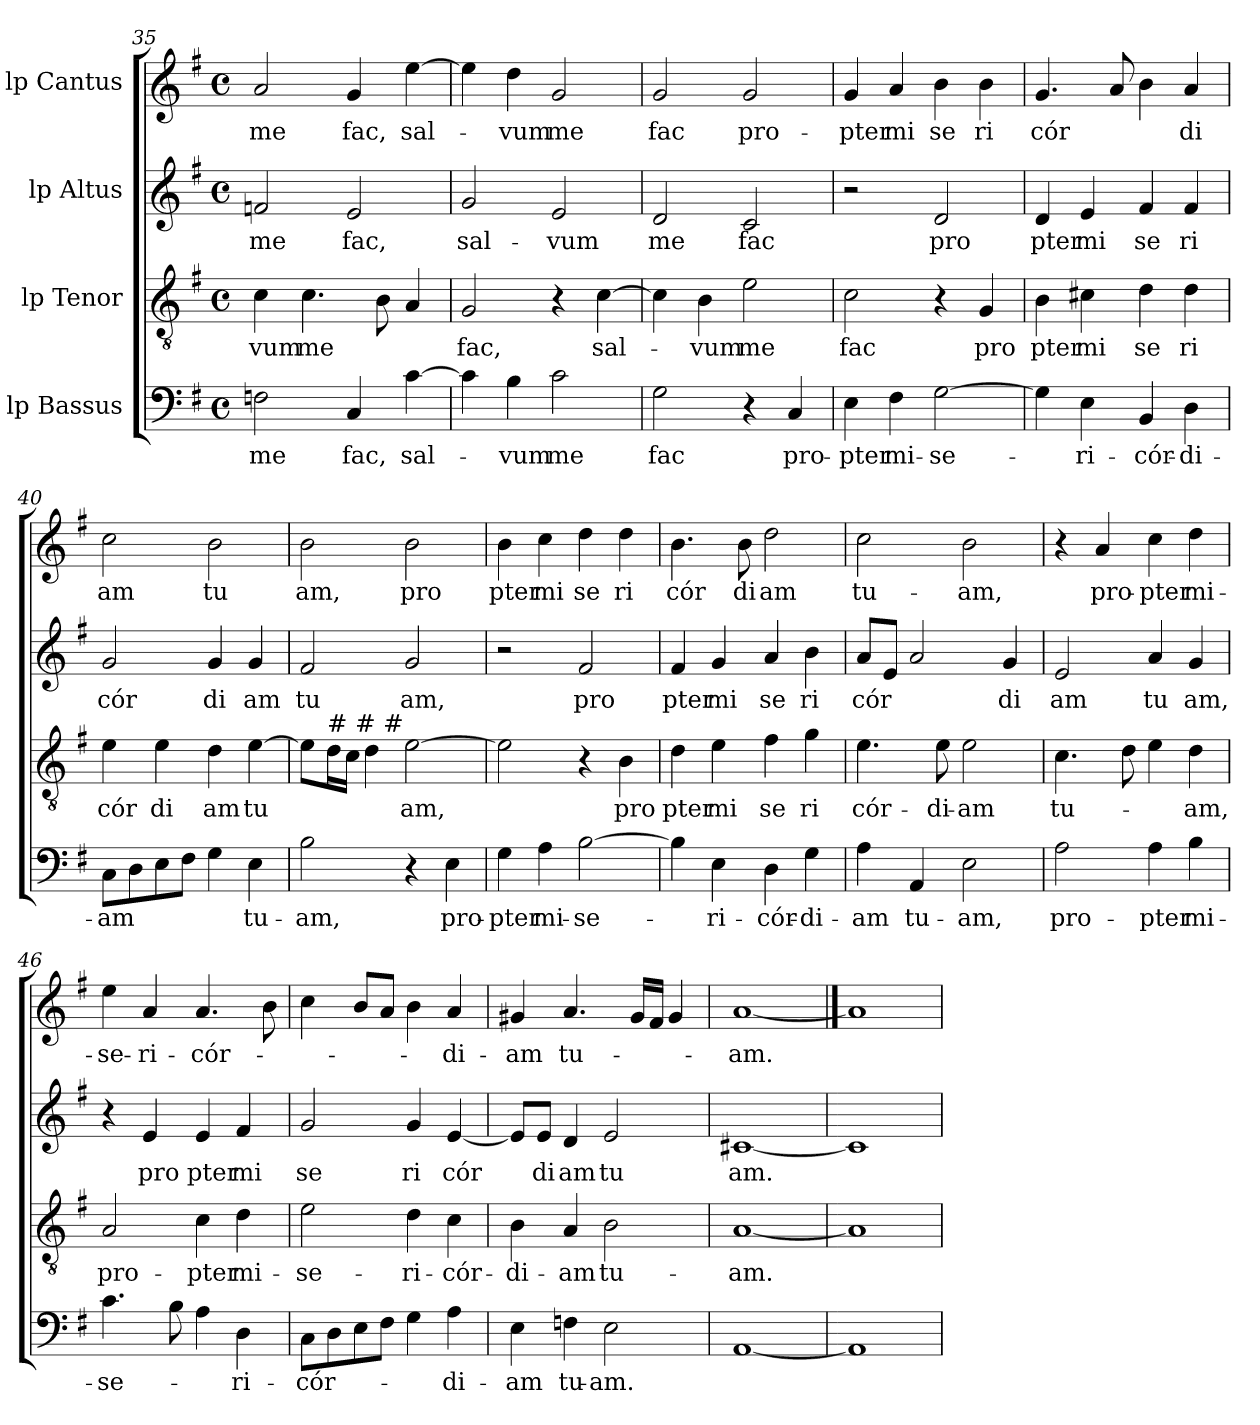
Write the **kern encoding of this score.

**kern	**text	**kern	**text	**kern	**text	**kern	**text
*part4	*part4	*part3	*part3	*part2	*part2	*part1	*part1
*staff4	*staff4	*staff3	*staff3	*staff2	*staff2	*staff1	*staff1
*I"lp Bassus	*	*I"lp Tenor	*	*I"lp Altus	*	*I"lp Cantus	*
*clefF4	*	*clefGv2	*	*clefG2	*	*clefG2	*
*k[f#]	*	*k[f#]	*	*k[f#]	*	*k[f#]	*
*G:	*	*G:	*	*G:	*	*G:	*
*M4/4	*	*M4/4	*	*M4/4	*	*M4/4	*
*met(c)	*	*met(c)	*	*met(c)	*	*met(c)	*
=35	=35	=35	=35	=35	=35	=35	=35
!	!LO:LY:b:cj	!	!LO:LY:b:cj	!	!LO:LY:b:cj	!	!LO:LY:b:cj
2Fn\	me	4c\	-vum	2fn/	me	2a/	me
!	!	!	!LO:LY:b	!	!	!	!
.	.	4.c\	me	.	.	.	.
!	!LO:LY:b:cj	!	!	!	!LO:LY:b:cj	!	!LO:LY:b:cj
4C/	fac,	.	.	2e/	fac,	4g/	fac,
.	.	8B\	.	.	.	.	.
!	!LO:LY:b:cj	!	!	!	!	!	!LO:LY:b:cj
[>4c\	sal-	4A/	.	.	.	[>4ee\	sal-
=36	=36	=36	=36	=36	=36	=36	=36
!	!	!	!LO:LY:b:cj	!	!LO:LY:b:cj	!	!
4c\]	.	2G/	fac,	2g/	sal-	4ee\]	.
!	!LO:LY:b:cj	!	!	!	!	!	!LO:LY:b:cj
4B\	-vum	.	.	.	.	4dd\	-vum
!	!LO:LY:b:cj	!	!	!	!LO:LY:b:cj	!	!LO:LY:b:cj
2c\	me	4r	.	2e/	-vum	2g/	me
!	!	!	!LO:LY:b:cj	!	!	!	!
.	.	[>4c\	sal-	.	.	.	.
=37	=37	=37	=37	=37	=37	=37	=37
!	!LO:LY:b:cj	!	!	!	!LO:LY:b:cj	!	!LO:LY:b:cj
2G\	fac	4c\]	.	2d/	me	2g/	fac
!	!	!	!LO:LY:b:cj	!	!	!	!
.	.	4B\	-vum	.	.	.	.
!	!	!	!LO:LY:b:cj	!	!LO:LY:b:cj	!	!LO:LY:b:cj
4r	.	2e\	me	2c/	fac	2g/	pro-
!	!LO:LY:b:cj	!	!	!	!	!	!
4C/	pro-	.	.	.	.	.	.
!!LO:LB:g=z
=38	=38	=38	=38	=38	=38	=38	=38
!	!LO:LY:b:cj	!	!LO:LY:b:cj	!	!	!	!LO:LY:b:cj
4E\	-pter	2c\	fac	2r	.	4g/	-pter
!	!LO:LY:b:cj	!	!	!	!	!	!LO:LY:b:cj
4F#\	mi-	.	.	.	.	4a/	mi
!	!LO:LY:b:cj	!	!	!	!LO:LY:b:cj	!	!LO:LY:b:cj
[>2G\	-se-	4r	.	2d/	pro	4b\	se
!	!	!	!LO:LY:b:cj	!	!	!	!LO:LY:b:cj
.	.	4G/	pro	.	.	4b\	ri
=39	=39	=39	=39	=39	=39	=39	=39
!	!	!	!LO:LY:b:cj	!	!LO:LY:b:cj	!	!LO:LY:b
4G\]	.	4B\	pter	4d/	pter	4.g/	cór
!	!LO:LY:b:cj	!	!LO:LY:b:cj	!	!LO:LY:b:cj	!	!
4E\	-ri-	4c#X\	mi	4e/	mi	.	.
.	.	.	.	.	.	8a/	.
!	!LO:LY:b:cj	!	!LO:LY:b:cj	!	!LO:LY:b:cj	!	!
4BB/	-cór-	4d\	se	4f#/	se	4b\	.
!	!LO:LY:b:cj	!	!LO:LY:b:cj	!	!LO:LY:b:cj	!	!LO:LY:b:cj
4D\	-di-	4d\	ri	4f#/	ri	4a/	di
=40	=40	=40	=40	=40	=40	=40	=40
!	!LO:LY:b	!	!LO:LY:b:cj	!	!LO:LY:b:cj	!	!LO:LY:b:cj
8C\L	-am	4e\	cór	2g/	cór	2cc\	am
8D\	.	.	.	.	.	.	.
!	!	!	!LO:LY:b:cj	!	!	!	!
8E\	.	4e\	di	.	.	.	.
8F#\J	.	.	.	.	.	.	.
!	!	!	!LO:LY:b:cj	!	!LO:LY:b:cj	!	!LO:LY:b:cj
4G\	.	4d\	am	4g/	di	2b\	tu
!	!LO:LY:b:cj	!	!LO:LY:b:cj	!	!LO:LY:b:cj	!	!
4E\	tu-	[>4e\	tu	4g/	am	.	.
=41	=41	=41	=41	=41	=41	=41	=41
!	!LO:LY:b:cj	!	!	!	!LO:LY:b:cj	!	!LO:LY:b:cj
2B\	-am,	8e\L]	.	2f#/	tu	2b\	am,
!	!	!LO:TX:a:t=# # #	!	!	!	!	!
.	.	16d\	.	.	.	.	.
.	.	16c\J	.	.	.	.	.
.	.	4d\	.	.	.	.	.
!	!	!	!LO:LY:b:cj	!	!LO:LY:b:cj	!	!LO:LY:b:cj
4r	.	[>2e\	am,	2g/	am,	2b\	pro
!	!LO:LY:b:cj	!	!	!	!	!	!
4E\	pro-	.	.	.	.	.	.
=42	=42	=42	=42	=42	=42	=42	=42
!	!LO:LY:b:cj	!	!	!	!	!	!LO:LY:b:cj
4G\	-pter	2e\]	.	2r	.	4b\	pter
!	!LO:LY:b:cj	!	!	!	!	!	!LO:LY:b:cj
4A\	mi-	.	.	.	.	4cc\	mi
!	!LO:LY:b:cj	!	!	!	!LO:LY:b:cj	!	!LO:LY:b:cj
[>2B\	-se-	4r	.	2f#/	pro	4dd\	se
!	!	!	!LO:LY:b:cj	!	!	!	!LO:LY:b:cj
.	.	4B\	pro	.	.	4dd\	ri
=43	=43	=43	=43	=43	=43	=43	=43
!	!	!	!LO:LY:b:cj	!	!LO:LY:b:cj	!	!LO:LY:b:cj
4B\]	.	4d\	pter	4f#/	pter	4.b\	cór
!	!LO:LY:b:cj	!	!LO:LY:b:cj	!	!LO:LY:b:cj	!	!
4E\	-ri-	4e\	mi	4g/	mi	.	.
!	!	!	!	!	!	!	!LO:LY:b:cj
.	.	.	.	.	.	8b\	di
!	!LO:LY:b:cj	!	!LO:LY:b:cj	!	!LO:LY:b:cj	!	!LO:LY:b:cj
4D\	-cór-	4f#\	se	4a/	se	2dd\	am
!	!LO:LY:b:cj	!	!LO:LY:b:cj	!	!LO:LY:b:cj	!	!
4G\	-di-	4g\	ri	4b\	ri	.	.
!!LO:LB:g=z
=44	=44	=44	=44	=44	=44	=44	=44
!	!LO:LY:b:cj	!	!LO:LY:b:cj	!	!LO:LY:b	!	!LO:LY:b:cj
4A\	-am	4.e\	cór-	8a/L	cór	2cc\	tu-
.	.	.	.	8e/J	.	.	.
!	!LO:LY:b:cj	!	!	!	!	!	!
4AA/	tu-	.	.	2a/	.	.	.
!	!	!	!LO:LY:b:cj	!	!	!	!
.	.	8e\	-di-	.	.	.	.
!	!LO:LY:b:cj	!	!LO:LY:b:cj	!	!	!	!LO:LY:b:cj
2E\	-am,	2e\	-am	.	.	2b\	-am,
!	!	!	!	!	!LO:LY:b:cj	!	!
.	.	.	.	4g/	di	.	.
=45	=45	=45	=45	=45	=45	=45	=45
!	!LO:LY:b:cj	!	!LO:LY:b:cj	!	!LO:LY:b:cj	!	!
2A\	pro-	4.c\	tu-	2e/	am	4r	.
!	!	!	!	!	!	!	!LO:LY:b:cj
.	.	.	.	.	.	4a/	pro-
.	.	8d\	.	.	.	.	.
!	!LO:LY:b:cj	!	!	!	!LO:LY:b:cj	!	!LO:LY:b:cj
4A\	-pter	4e\	.	4a/	tu	4cc\	-pter
!	!LO:LY:b:cj	!	!LO:LY:b:cj	!	!LO:LY:b:cj	!	!LO:LY:b:cj
4B\	mi-	4d\	-am,	4g/	am,	4dd\	mi-
=46	=46	=46	=46	=46	=46	=46	=46
!	!LO:LY:b:cj	!	!LO:LY:b:cj	!	!	!	!LO:LY:b:cj
4.c\	-se-	2A/	pro-	4r	.	4ee\	-se-
!	!	!	!	!	!LO:LY:b:cj	!	!LO:LY:b:cj
.	.	.	.	4e/	pro	4a/	-ri-
8B\	.	.	.	.	.	.	.
!	!	!	!LO:LY:b:cj	!	!LO:LY:b:cj	!	!LO:LY:b
4A\	.	4c\	-pter	4e/	pter	4.a/	-cór-
!	!LO:LY:b:cj	!	!LO:LY:b:cj	!	!LO:LY:b:cj	!	!
4D\	-ri-	4d\	mi-	4f#/	mi	.	.
.	.	.	.	.	.	8b\	.
=47	=47	=47	=47	=47	=47	=47	=47
!	!LO:LY:b	!	!LO:LY:b:cj	!	!LO:LY:b:cj	!	!
8C\L	-cór-	2e\	-se-	2g/	se	4cc\	.
8D\	.	.	.	.	.	.	.
8E\	.	.	.	.	.	8b/L	.
8F#\J	.	.	.	.	.	8a/J	.
!	!	!	!LO:LY:b:cj	!	!LO:LY:b:cj	!	!
4G\	.	4d\	-ri-	4g/	ri	4b\	.
!	!LO:LY:b:cj	!	!LO:LY:b:cj	!	!LO:LY:b:cj	!	!LO:LY:b:cj
4A\	-di-	4c\	-cór-	[<4e/	cór	4a/	-di-
=48	=48	=48	=48	=48	=48	=48	=48
!	!LO:LY:b:cj	!	!LO:LY:b:cj	!	!	!	!LO:LY:b:cj
4E\	-am	4B\	-di-	8e/L]	.	4g#X/	-am
!	!	!	!	!	!LO:LY:b:cj	!	!
.	.	.	.	8e/J	di	.	.
!	!LO:LY:b:cj	!	!LO:LY:b:cj	!	!LO:LY:b:cj	!	!LO:LY:b:cj
4Fn\	tu-	4A/	-am	4d/	am	4.a/	tu-
!	!LO:LY:b	!	!LO:LY:b:cj	!	!LO:LY:b:cj	!	!
2E\	-am.	2B\	tu-	2e/	tu	.	.
.	.	.	.	.	.	16g#/L	.
.	.	.	.	.	.	16f#/J	.
.	.	.	.	.	.	4g#/	.
=49	=49	=49	=49	=49	=49	=49	=49
!	!	!	!LO:LY:b:cj	!	!LO:LY:b:cj	!	!LO:LY:b:cj
[1AA	.	[1A	-am.	[1c#X	am.	[1a	-am.
=50	==50	=50	==50	=50	==50	==50	==50
1AA]	.	1A]	.	1c#]	.	1a]	.
=	=	=	=	=	=	=	=
*-	*-	*-	*-	*-	*-	*-	*-
